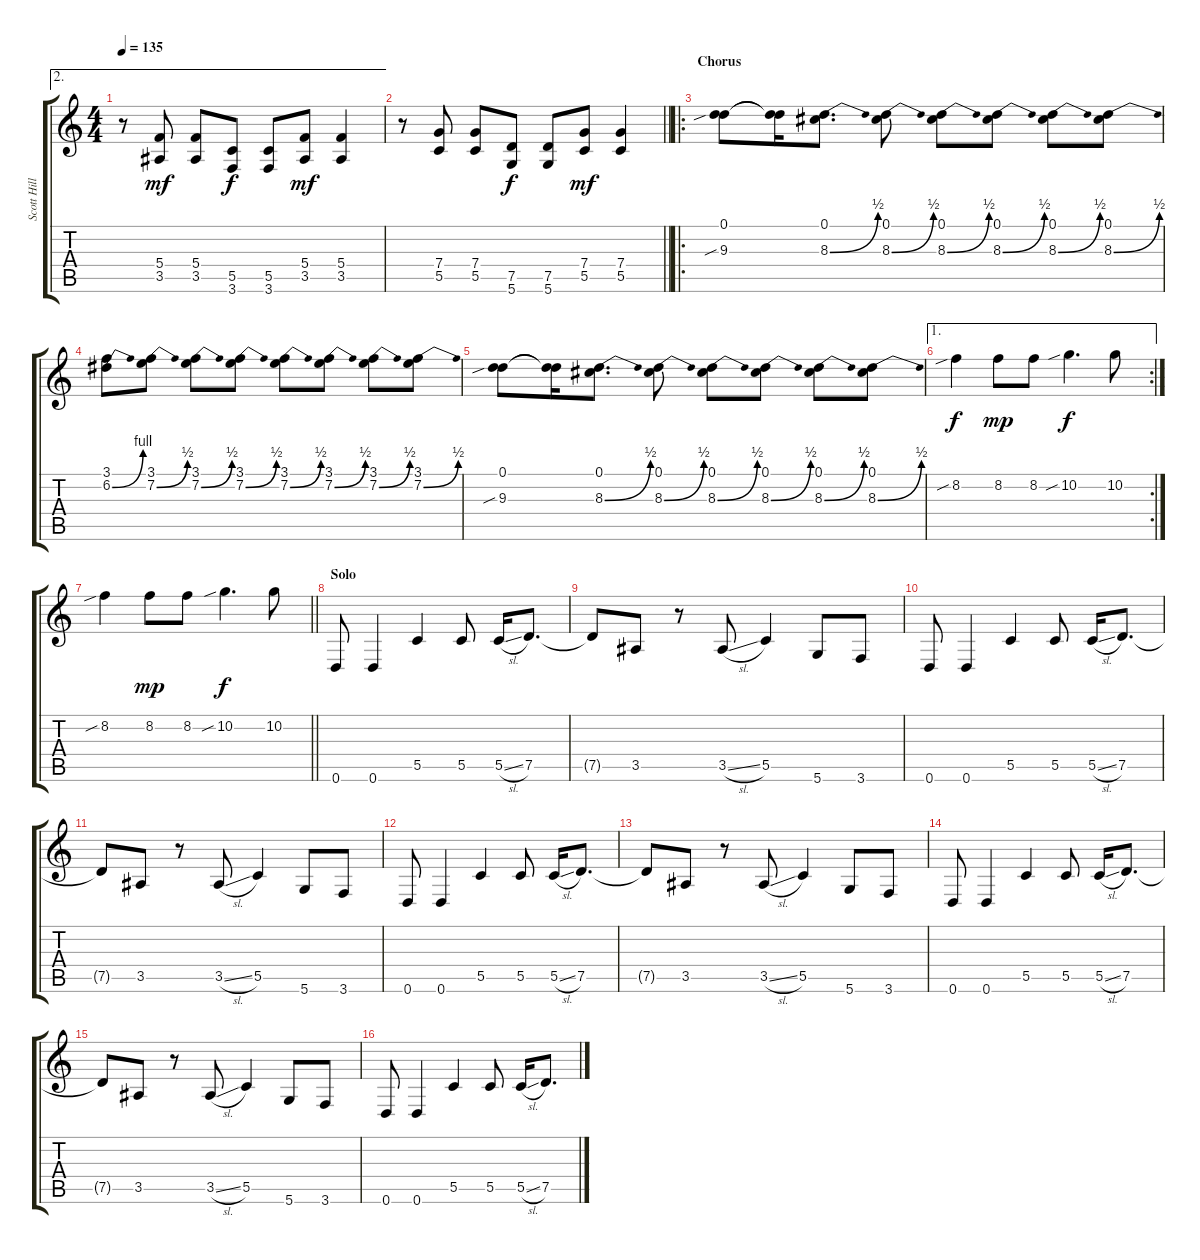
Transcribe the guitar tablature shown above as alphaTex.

\track ("Scott Hill" "Scott Hill") {instrument distortionguitar}
\staff {score tabs}
\tuning (D4 A3 F3 C3 G2 D2) {hide}
\ae 2
\ts (4 4)
\tempo 135
\clef g2
\ks c
r.8{dy mf} (5.4 3.5).8 (5.4 3.5).8 (5.5 3.6).8{dy f} (5.5 3.6).8 (5.4 3.5).8{dy mf} (5.4 3.5).4 |
\barLineRight lightlight
r.8 (7.4 5.5).8 (7.4 5.5).8 (7.5 5.6).8{dy f} (7.5 5.6).8 (7.4 5.5).8{dy mf} (7.4 5.5).4 |
\ro
\section ("" "Chorus")
(0.1 9.3{sib}).8 (0.1{t} 9.3{t}).16 (0.1 8.3{be (bend 0 0 60 2)}).8{d} (0.1 8.3{be (bend 0 0 60 2)}).8 (0.1 8.3{be (bend 0 0 60 2)}).8 (0.1 8.3{be (bend 0 0 60 2)}).8 (0.1 8.3{be (bend 0 0 60 2)}).8 (0.1 8.3{be (bend 0 0 60 2)}).8 |
(3.1 6.2{be (bend 0 0 60 4)}).8 (3.1 7.2{be (bend 0 0 60 2)}).8 (3.1 7.2{be (bend 0 0 60 2)}).8 (3.1 7.2{be (bend 0 0 60 2)}).8 (3.1 7.2{be (bend 0 0 60 2)}).8 (3.1 7.2{be (bend 0 0 60 2)}).8 (3.1 7.2{be (bend 0 0 60 2)}).8 (3.1 7.2{be (bend 0 0 60 2)}).8 |
(0.1 9.3{sib}).8 (0.1{t} 9.3{t}).16 (0.1 8.3{be (bend 0 0 60 2)}).8{d} (0.1 8.3{be (bend 0 0 60 2)}).8 (0.1 8.3{be (bend 0 0 60 2)}).8 (0.1 8.3{be (bend 0 0 60 2)}).8 (0.1 8.3{be (bend 0 0 60 2)}).8 (0.1 8.3{be (bend 0 0 60 2)}).8 |
\ae 1
\rc 2
8.2{sib}.4{dy f} 8.2.8{dy mp} 8.2.8 10.2{sib}.4{d dy f} 10.2.8 |
\barLineRight lightlight
8.2{sib}.4 8.2.8{dy mp} 8.2.8 10.2{sib}.4{d dy f} 10.2.8 |
\section ("" "Solo")
0.6.8 0.6.4 5.5.4 5.5.8 5.5{sl}.16 7.5.8{d} |
7.5{t}.8 3.5.8 r.8 3.5{sl}.8 5.5.4 5.6.8 3.6.8 |
0.6.8 0.6.4 5.5.4 5.5.8 5.5{sl}.16 7.5.8{d} |
7.5{t}.8 3.5.8 r.8 3.5{sl}.8 5.5.4 5.6.8 3.6.8 |
0.6.8 0.6.4 5.5.4 5.5.8 5.5{sl}.16 7.5.8{d} |
7.5{t}.8 3.5.8 r.8 3.5{sl}.8 5.5.4 5.6.8 3.6.8 |
0.6.8 0.6.4 5.5.4 5.5.8 5.5{sl}.16 7.5.8{d} |
7.5{t}.8 3.5.8 r.8 3.5{sl}.8 5.5.4 5.6.8 3.6.8 |
0.6.8 0.6.4 5.5.4 5.5.8 5.5{sl}.16 7.5.8{d}
